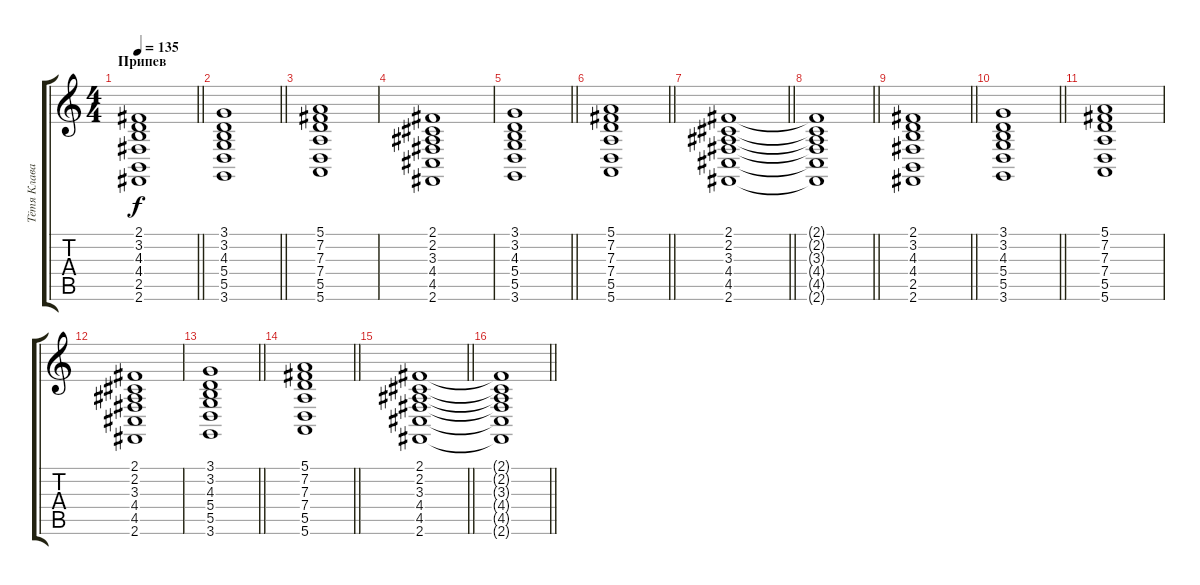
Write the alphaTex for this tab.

\track ("Тётя Клава" "Тётя Клава") {instrument stringensemble1}
\staff {score tabs}
\tuning (E4 B3 G3 D3 A2 E2) {hide}
\ts (4 4)
\section ("" "Припев")
\tempo 135
\clef g2
\barLineRight lightlight
\ks c
(2.1 3.2 4.3 4.4 2.5 2.6).1{dy f volume 13} |
\barLineRight lightlight
(3.1 3.2 4.3 5.4 5.5 3.6).1 |
(5.1 7.2 7.3 7.4 5.5 5.6).1 |
(2.1 2.2 3.3 4.4 4.5 2.6).1 |
\barLineRight lightlight
(3.1 3.2 4.3 5.4 5.5 3.6).1 |
\barLineRight lightlight
(5.1 7.2 7.3 7.4 5.5 5.6).1 |
\barLineRight lightlight
(2.1 2.2 3.3 4.4 4.5 2.6).1 |
\barLineRight lightlight
(2.1{t} 2.2{t} 3.3{t} 4.4{t} 4.5{t} 2.6{t}).1 |
\barLineRight lightlight
(2.1 3.2 4.3 4.4 2.5 2.6).1{volume 13} |
\barLineRight lightlight
(3.1 3.2 4.3 5.4 5.5 3.6).1 |
(5.1 7.2 7.3 7.4 5.5 5.6).1 |
(2.1 2.2 3.3 4.4 4.5 2.6).1 |
\barLineRight lightlight
(3.1 3.2 4.3 5.4 5.5 3.6).1 |
\barLineRight lightlight
(5.1 7.2 7.3 7.4 5.5 5.6).1 |
\barLineRight lightlight
(2.1 2.2 3.3 4.4 4.5 2.6).1 |
\barLineRight lightlight
(2.1{t} 2.2{t} 3.3{t} 4.4{t} 4.5{t} 2.6{t}).1
